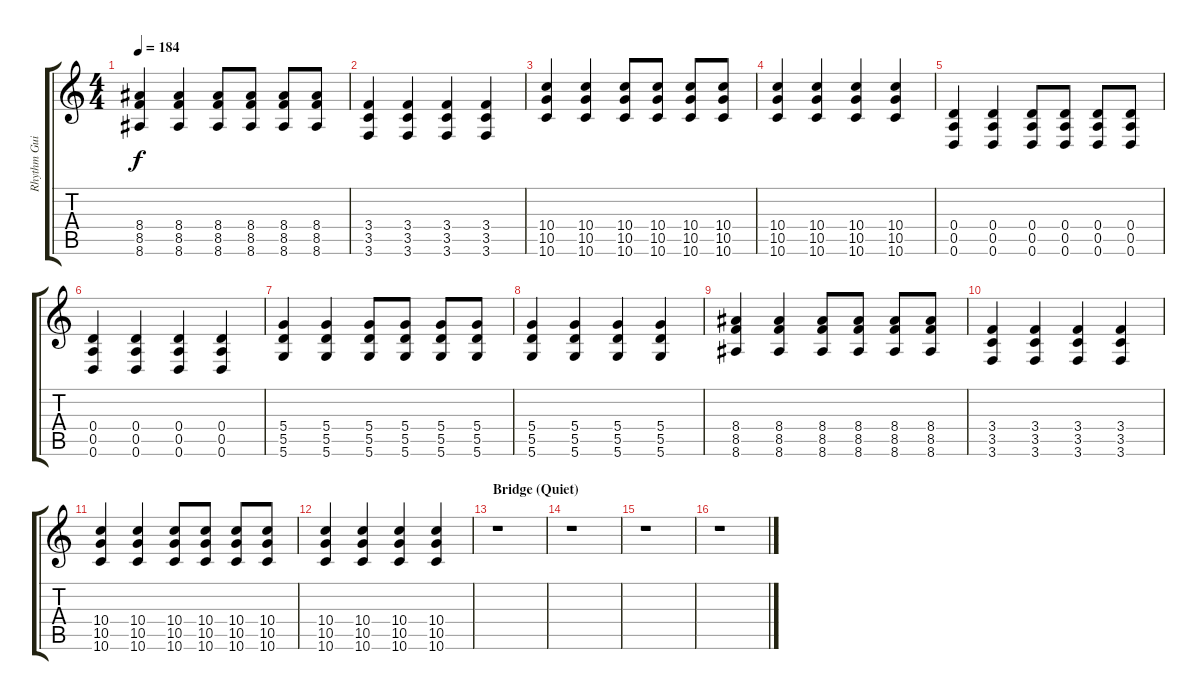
\track ("Rhythm Guitar" "Rhythm Gui") {instrument distortionguitar}
\staff {score tabs}
\tuning (E4 B3 G3 D3 A2 D2) {hide}
\ts (4 4)
\tempo 184
\clef g2
\ks c
(8.4 8.5 8.6).4{dy f} (8.4 8.5 8.6).4 (8.4 8.5 8.6).8 (8.4 8.5 8.6).8 (8.4 8.5 8.6).8 (8.4 8.5 8.6).8 |
(3.4 3.5 3.6).4 (3.4 3.5 3.6).4 (3.4 3.5 3.6).4 (3.4 3.5 3.6).4 |
(10.4 10.5 10.6).4 (10.4 10.5 10.6).4 (10.4 10.5 10.6).8 (10.4 10.5 10.6).8 (10.4 10.5 10.6).8 (10.4 10.5 10.6).8 |
(10.4 10.5 10.6).4 (10.4 10.5 10.6).4 (10.4 10.5 10.6).4 (10.4 10.5 10.6).4 |
(0.4 0.5 0.6).4 (0.4 0.5 0.6).4 (0.4 0.5 0.6).8 (0.4 0.5 0.6).8 (0.4 0.5 0.6).8 (0.4 0.5 0.6).8 |
(0.4 0.5 0.6).4 (0.4 0.5 0.6).4 (0.4 0.5 0.6).4 (0.4 0.5 0.6).4 |
(5.4 5.5 5.6).4 (5.4 5.5 5.6).4 (5.4 5.5 5.6).8 (5.4 5.5 5.6).8 (5.4 5.5 5.6).8 (5.4 5.5 5.6).8 |
(5.4 5.5 5.6).4 (5.4 5.5 5.6).4 (5.4 5.5 5.6).4 (5.4 5.5 5.6).4 |
(8.4 8.5 8.6).4 (8.4 8.5 8.6).4 (8.4 8.5 8.6).8 (8.4 8.5 8.6).8 (8.4 8.5 8.6).8 (8.4 8.5 8.6).8 |
(3.4 3.5 3.6).4 (3.4 3.5 3.6).4 (3.4 3.5 3.6).4 (3.4 3.5 3.6).4 |
(10.4 10.5 10.6).4 (10.4 10.5 10.6).4 (10.4 10.5 10.6).8 (10.4 10.5 10.6).8 (10.4 10.5 10.6).8 (10.4 10.5 10.6).8 |
(10.4 10.5 10.6).4 (10.4 10.5 10.6).4 (10.4 10.5 10.6).4 (10.4 10.5 10.6).4 |
\section ("" "Bridge (Quiet)")
r.1 |
r.1 |
r.1 |
r.1
